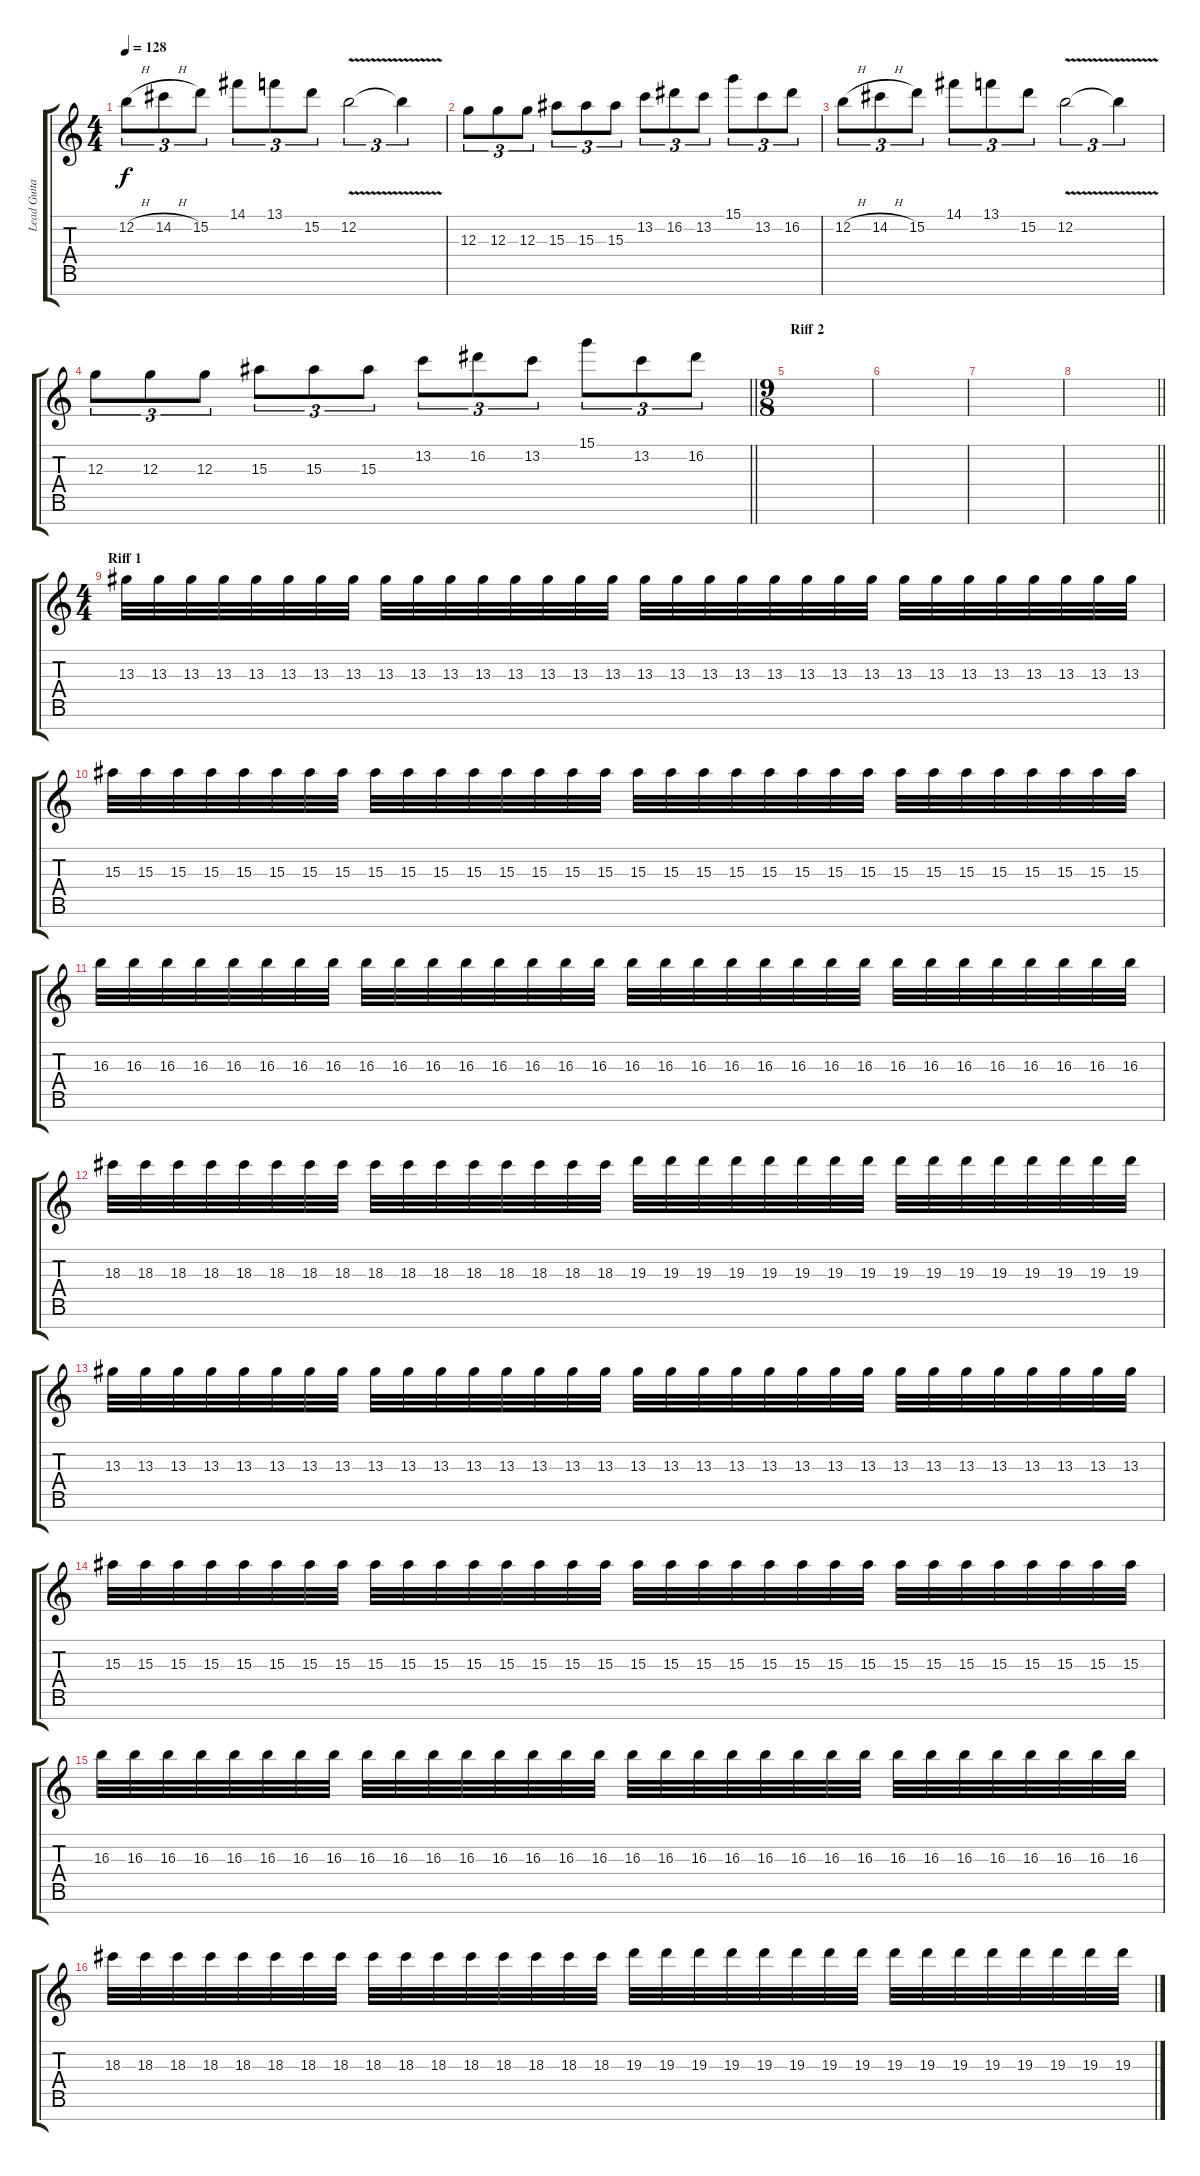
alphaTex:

\track ("Lead Guitar 2" "Lead Guita") {instrument overdrivenguitar}
\staff {score tabs}
\tuning (E4 B3 G3 D3 A2 E2 B1) {hide}
\ts (4 4)
\tempo 128
\clef g2
\ks c
12.2{h}.8{tu (3 2) dy f} 14.2{h}.8{tu (3 2)} 15.2.8{tu (3 2)} 14.1.8{tu (3 2)} 13.1.8{tu (3 2)} 15.2.8{tu (3 2)} 12.2{v}.2{tu (3 2)} 12.2{t}.4{tu (3 2)} |
12.3.8{tu (3 2)} 12.3.8{tu (3 2)} 12.3.8{tu (3 2)} 15.3.8{tu (3 2)} 15.3.8{tu (3 2)} 15.3.8{tu (3 2)} 13.2.8{tu (3 2)} 16.2.8{tu (3 2)} 13.2.8{tu (3 2)} 15.1.8{tu (3 2)} 13.2.8{tu (3 2)} 16.2.8{tu (3 2)} |
12.2{h}.8{tu (3 2)} 14.2{h}.8{tu (3 2)} 15.2.8{tu (3 2)} 14.1.8{tu (3 2)} 13.1.8{tu (3 2)} 15.2.8{tu (3 2)} 12.2{v}.2{tu (3 2)} 12.2{t}.4{tu (3 2)} |
\barLineRight lightlight
12.3.8{tu (3 2)} 12.3.8{tu (3 2)} 12.3.8{tu (3 2)} 15.3.8{tu (3 2)} 15.3.8{tu (3 2)} 15.3.8{tu (3 2)} 13.2.8{tu (3 2)} 16.2.8{tu (3 2)} 13.2.8{tu (3 2)} 15.1.8{tu (3 2)} 13.2.8{tu (3 2)} 16.2.8{tu (3 2)} |
\ts (9 8)
\section ("" "Riff 2")
|
|
|
\barLineRight lightlight
|
\ts (4 4)
\section ("" "Riff 1")
13.3.32 13.3.32 13.3.32 13.3.32 13.3.32 13.3.32 13.3.32 13.3.32 13.3.32 13.3.32 13.3.32 13.3.32 13.3.32 13.3.32 13.3.32 13.3.32 13.3.32 13.3.32 13.3.32 13.3.32 13.3.32 13.3.32 13.3.32 13.3.32 13.3.32 13.3.32 13.3.32 13.3.32 13.3.32 13.3.32 13.3.32 13.3.32 |
15.3.32 15.3.32 15.3.32 15.3.32 15.3.32 15.3.32 15.3.32 15.3.32 15.3.32 15.3.32 15.3.32 15.3.32 15.3.32 15.3.32 15.3.32 15.3.32 15.3.32 15.3.32 15.3.32 15.3.32 15.3.32 15.3.32 15.3.32 15.3.32 15.3.32 15.3.32 15.3.32 15.3.32 15.3.32 15.3.32 15.3.32 15.3.32 |
16.3.32 16.3.32 16.3.32 16.3.32 16.3.32 16.3.32 16.3.32 16.3.32 16.3.32 16.3.32 16.3.32 16.3.32 16.3.32 16.3.32 16.3.32 16.3.32 16.3.32 16.3.32 16.3.32 16.3.32 16.3.32 16.3.32 16.3.32 16.3.32 16.3.32 16.3.32 16.3.32 16.3.32 16.3.32 16.3.32 16.3.32 16.3.32 |
18.3.32 18.3.32 18.3.32 18.3.32 18.3.32 18.3.32 18.3.32 18.3.32 18.3.32 18.3.32 18.3.32 18.3.32 18.3.32 18.3.32 18.3.32 18.3.32 19.3.32 19.3.32 19.3.32 19.3.32 19.3.32 19.3.32 19.3.32 19.3.32 19.3.32 19.3.32 19.3.32 19.3.32 19.3.32 19.3.32 19.3.32 19.3.32 |
13.3.32 13.3.32 13.3.32 13.3.32 13.3.32 13.3.32 13.3.32 13.3.32 13.3.32 13.3.32 13.3.32 13.3.32 13.3.32 13.3.32 13.3.32 13.3.32 13.3.32 13.3.32 13.3.32 13.3.32 13.3.32 13.3.32 13.3.32 13.3.32 13.3.32 13.3.32 13.3.32 13.3.32 13.3.32 13.3.32 13.3.32 13.3.32 |
15.3.32 15.3.32 15.3.32 15.3.32 15.3.32 15.3.32 15.3.32 15.3.32 15.3.32 15.3.32 15.3.32 15.3.32 15.3.32 15.3.32 15.3.32 15.3.32 15.3.32 15.3.32 15.3.32 15.3.32 15.3.32 15.3.32 15.3.32 15.3.32 15.3.32 15.3.32 15.3.32 15.3.32 15.3.32 15.3.32 15.3.32 15.3.32 |
16.3.32 16.3.32 16.3.32 16.3.32 16.3.32 16.3.32 16.3.32 16.3.32 16.3.32 16.3.32 16.3.32 16.3.32 16.3.32 16.3.32 16.3.32 16.3.32 16.3.32 16.3.32 16.3.32 16.3.32 16.3.32 16.3.32 16.3.32 16.3.32 16.3.32 16.3.32 16.3.32 16.3.32 16.3.32 16.3.32 16.3.32 16.3.32 |
18.3.32 18.3.32 18.3.32 18.3.32 18.3.32 18.3.32 18.3.32 18.3.32 18.3.32 18.3.32 18.3.32 18.3.32 18.3.32 18.3.32 18.3.32 18.3.32 19.3.32 19.3.32 19.3.32 19.3.32 19.3.32 19.3.32 19.3.32 19.3.32 19.3.32 19.3.32 19.3.32 19.3.32 19.3.32 19.3.32 19.3.32 19.3.32
